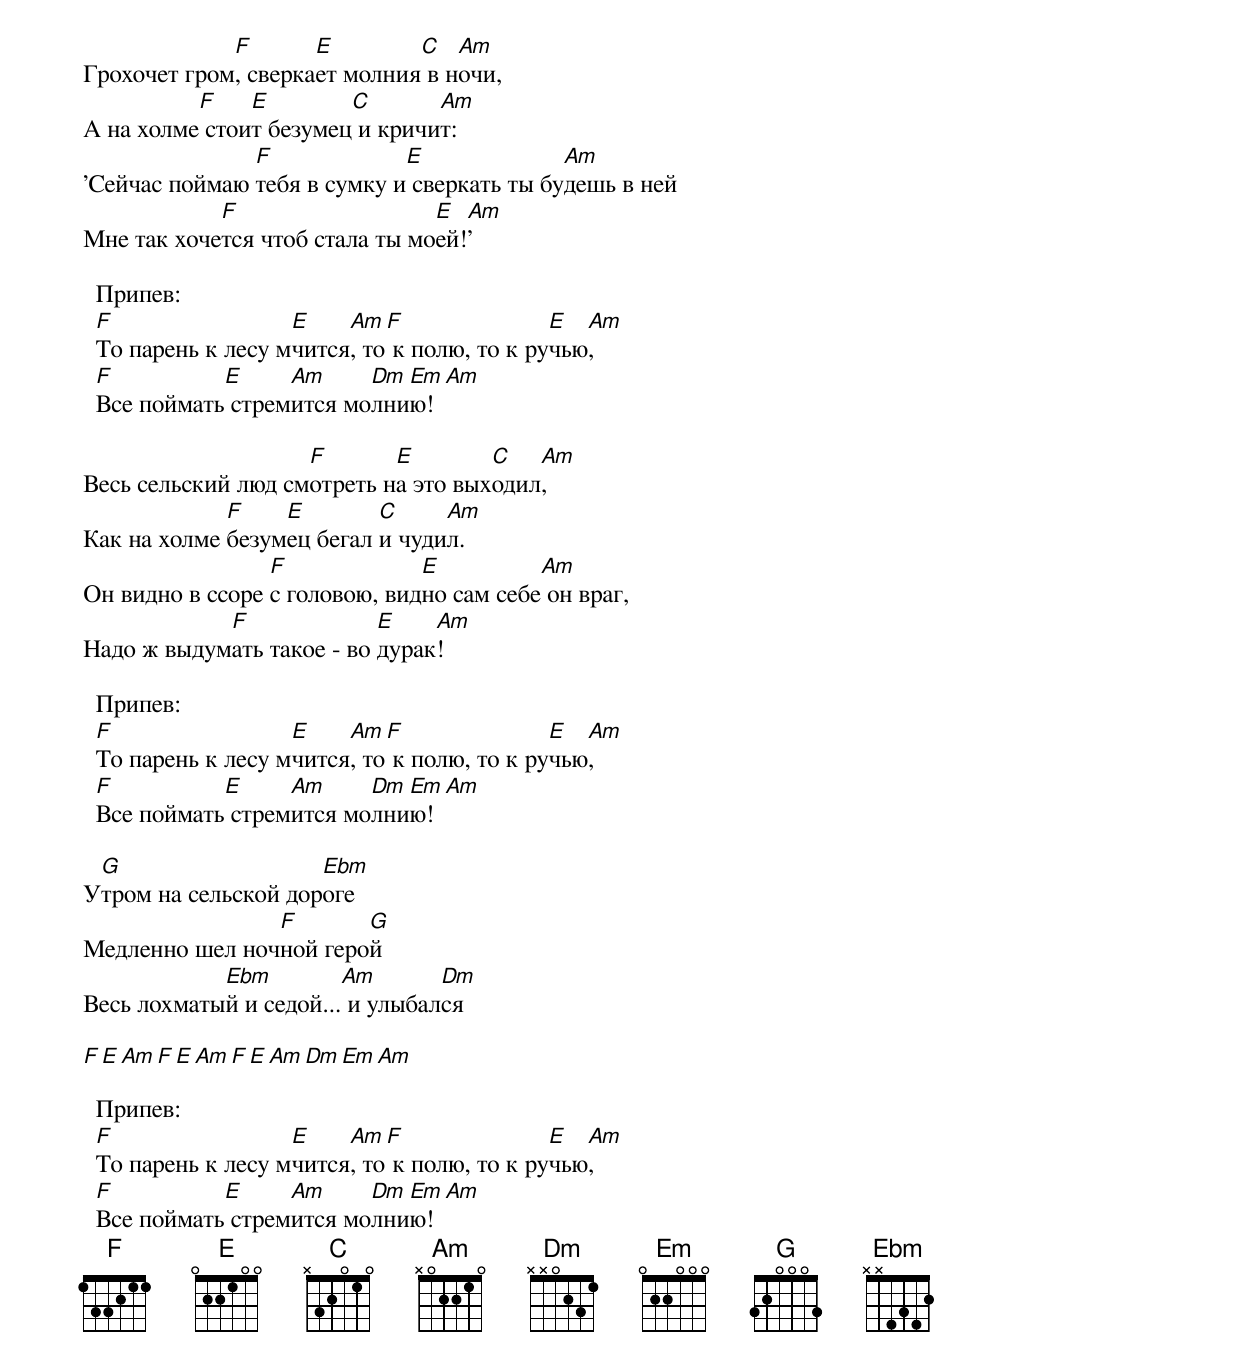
             F       E        C   Am
Грохочет гром, сверкает молния в ночи,
          F    E        C       Am
А на холме стоит безумец и кричит:
               F             E              Am
'Сейчас поймаю тебя в сумку и сверкать ты будешь в ней
            F                   E  Am
Мне так хочется чтоб стала ты моей!'

  Припев:
  F                 E    Am  F               E  Am
  То парень к лесу мчится, то к полю, то к ручью,
  F          E     Am     Dm Em Am
  Все поймать стремится молнию!

                    F       E        C   Am
Весь сельский люд смотреть на это выходил,
             F    E        C     Am
Как на холме безумец бегал и чудил.
                 F             E          Am
Он видно в ссоре с головою, видно сам себе он враг,
            F              E    Am
Надо ж выдумать такое - во дурак!

  Припев:
  F                 E    Am  F               E  Am
  То парень к лесу мчится, то к полю, то к ручью,
  F          E     Am     Dm Em Am
  Все поймать стремится молнию!

 G                   Ebm
Утром на сельской дороге
                F       G
Медленно шел ночной герой
            Ebm         Am       Dm
Весь лохматый и седой... и улыбался

F E Am F E Am F E Am Dm Em Am

  Припев:
  F                 E    Am  F               E  Am
  То парень к лесу мчится, то к полю, то к ручью,
  F          E     Am     Dm Em Am
  Все поймать стремится молнию!
